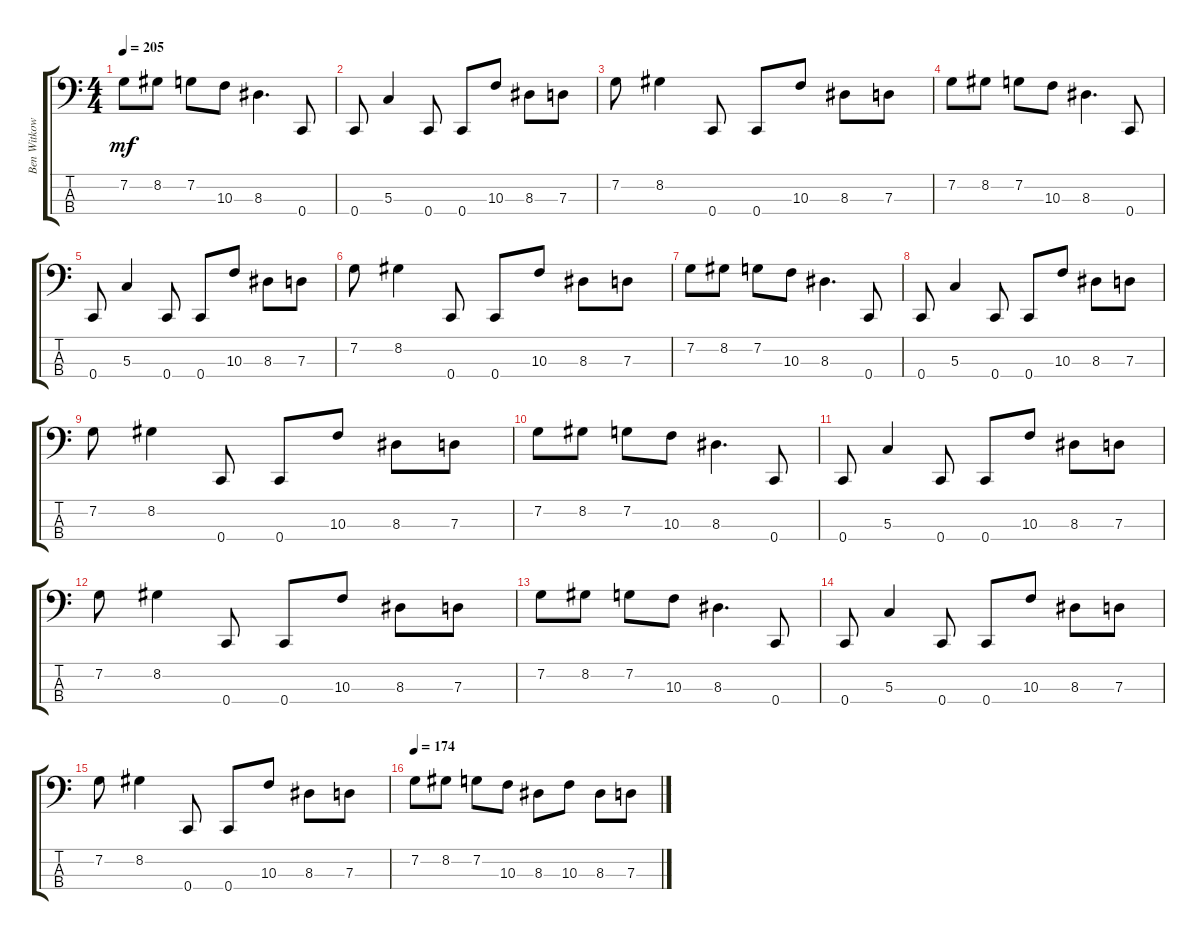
\track ("Ben Witkowski" "Ben Witkow") {instrument electricbassfinger}
\staff {score tabs}
\tuning (F2 C2 G1 C1) {hide}
\ts (4 4)
\tempo 205
\clef f4
\ks c
7.2.8{dy mf} 8.2.8 7.2.8 10.3.8 8.3.4{d} 0.4.8 |
0.4.8 5.3.4 0.4.8 0.4.8 10.3.8 8.3.8 7.3.8 |
7.2.8 8.2.4 0.4.8 0.4.8 10.3.8 8.3.8 7.3.8 |
7.2.8 8.2.8 7.2.8 10.3.8 8.3.4{d} 0.4.8 |
0.4.8 5.3.4 0.4.8 0.4.8 10.3.8 8.3.8 7.3.8 |
7.2.8 8.2.4 0.4.8 0.4.8 10.3.8 8.3.8 7.3.8 |
7.2.8 8.2.8 7.2.8 10.3.8 8.3.4{d} 0.4.8 |
0.4.8 5.3.4 0.4.8 0.4.8 10.3.8 8.3.8 7.3.8 |
7.2.8 8.2.4 0.4.8 0.4.8 10.3.8 8.3.8 7.3.8 |
7.2.8 8.2.8 7.2.8 10.3.8 8.3.4{d} 0.4.8 |
0.4.8 5.3.4 0.4.8 0.4.8 10.3.8 8.3.8 7.3.8 |
7.2.8 8.2.4 0.4.8 0.4.8 10.3.8 8.3.8 7.3.8 |
7.2.8 8.2.8 7.2.8 10.3.8 8.3.4{d} 0.4.8 |
0.4.8 5.3.4 0.4.8 0.4.8 10.3.8 8.3.8 7.3.8 |
7.2.8 8.2.4 0.4.8 0.4.8 10.3.8 8.3.8 7.3.8 |
\tempo 174
7.2.8 8.2.8 7.2.8 10.3.8 8.3.8 10.3.8 8.3.8 7.3.8
